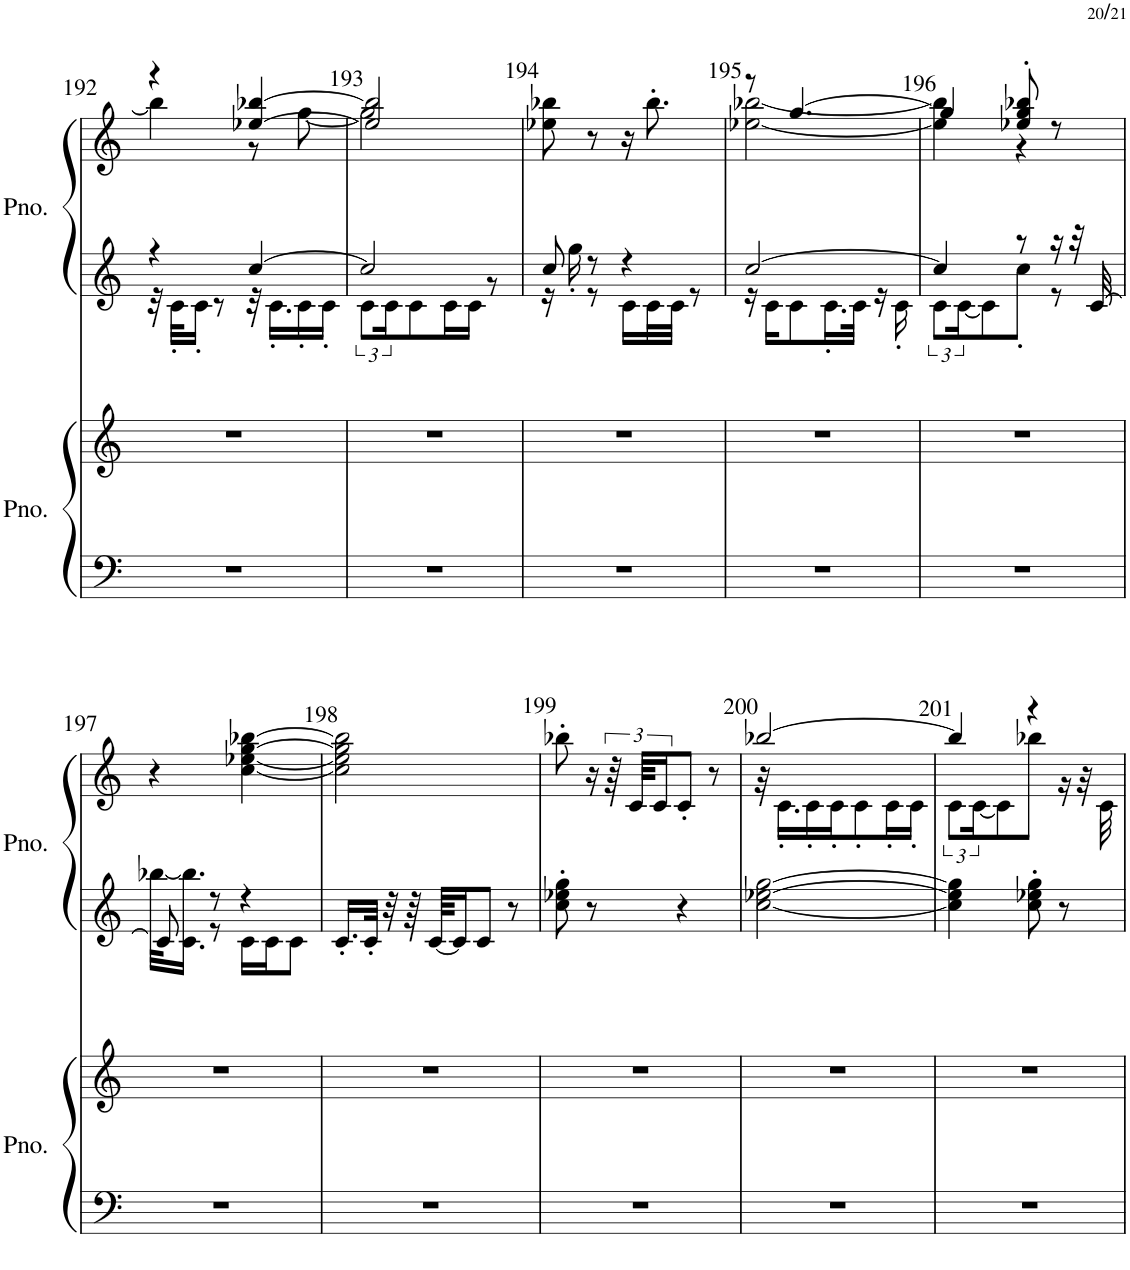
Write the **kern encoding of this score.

**kern	**kern	**kern	**kern
*part2	*part2	*part1	*part1
*staff4	*staff3	*staff2	*staff1
*I"ピアノ	*	*I"ピアノ	*
!!LO:PB:g=z
*clefF4	*clefG2	*clefG2	*clefG2
*k[]	*k[]	*k[]	*k[]
*M4/8	*M4/8	*M4/8	*M4/8
=192	=192	=192	=192
*	*	*^	*^
2r	2r	4r	32r	4r	4bb-\]
.	.	.	32c'\KLL	.	.
.	.	.	16c'\JJ	.	.
.	.	.	8r	.	.
.	.	[4cc/	32r	[4ee-X/ [4bb-X/	8r
.	.	.	16.c'\LL	.	.
.	.	.	16c'\	.	[8gg\
.	.	.	16c'\JJ	.	.
=193	=193	=193	=193	=193	=193
2r	2r	2cc/]	12c\L	2ee-/] 2bb-/]	2gg\]
.	.	.	24c\K	.	.
.	.	.	8c\	.	.
.	.	.	16c\L	.	.
.	.	.	16c\JJ	.	.
.	.	.	8r	.	.
*	*	*	*	*v	*v
=194	=194	=194	=194	=194
2r	2r	8cc/	16r	8ee-X\ 8bb-X\
.	.	.	16gg'\	.
.	.	8r	8r	8r
.	.	4r	16c\LL	16r
.	.	.	32c\L	8.bb-'\
.	.	.	32c\JJJ	.
.	.	.	8r	.
=195	=195	=195	=195	=195
*	*	*	*	*^
2r	2r	[2cc/	16r	8r	[2ee-X\ [2bb-X\
.	.	.	16c\KL	.	.
.	.	.	8c\	[4.gg/	.
.	.	.	16.c'\L	.	.
.	.	.	32c\JJk	.	.
.	.	.	16r	.	.
.	.	.	16c'\	.	.
=196	=196	=196	=196	=196	=196
2r	2r	4cc/]	12c\L	4gg/]	4ee-\] 4bb-\]
.	.	.	[24c\K	.	.
.	.	.	8c\]	.	.
.	.	8r	8cc'\J	8ee-X/' 8gg/' 8bb-X/'	4r
.	.	16r	8r	8r	.
.	.	32r	.	.	.
.	.	[32c/	.	.	.
*	*	*	*	*v	*v
!!LO:LB:g=z
=197	=197	=197	=197	=197
2r	2r	8c/]	[32bb-X\KLL	4r
.	.	.	16.c\ 16.bb-\]JJ	.
.	.	8r	8r	.
.	.	4r	16c\LL	[4cc\ [4ee-X\ [4gg\ [4bb-X\
.	.	.	16c\J	.
.	.	.	8c\J	.
*	*	*v	*v	*
=198	=198	=198	=198
2r	2r	16.c'/LL	2cc\] 2ee-\] 2gg\] 2bb-\]
.	.	32c'/JJk	.
.	.	32r	.
.	.	64r	.
.	.	[64c/KKLL	.
.	.	16c/J]	.
.	.	8c/J	.
.	.	8r	.
=199	=199	=199	=199
2r	2r	8cc\' 8ee-X\' 8gg\'	8bb-X'\
.	.	8r	16r
.	.	.	96r
.	.	.	96c/KKLL
.	.	.	24c/J
.	.	4r	8c'/J
.	.	.	8r
=200	=200	=200	=200
*	*	*	*^
2r	2r	[2cc\ [2ee-X\ [2gg\	[2bb-X/	32r
.	.	.	.	16.c'\LL
.	.	.	.	16c'\
.	.	.	.	16c'\J
.	.	.	.	8c'\
.	.	.	.	16c'\L
.	.	.	.	16c'\JJ
=201	=201	=201	=201	=201
2r	2r	4cc\] 4ee-\] 4gg\]	4bb-/]	12c\L
.	.	.	.	[24c\K
.	.	.	.	8c\]
.	.	8cc\' 8ee-X\' 8gg\'	4r	8bb-X\J
.	.	8r	.	16r
.	.	.	.	32r
.	.	.	.	32c\
*	*	*	*v	*v
=	=	=	=
*-	*-	*-	*-
